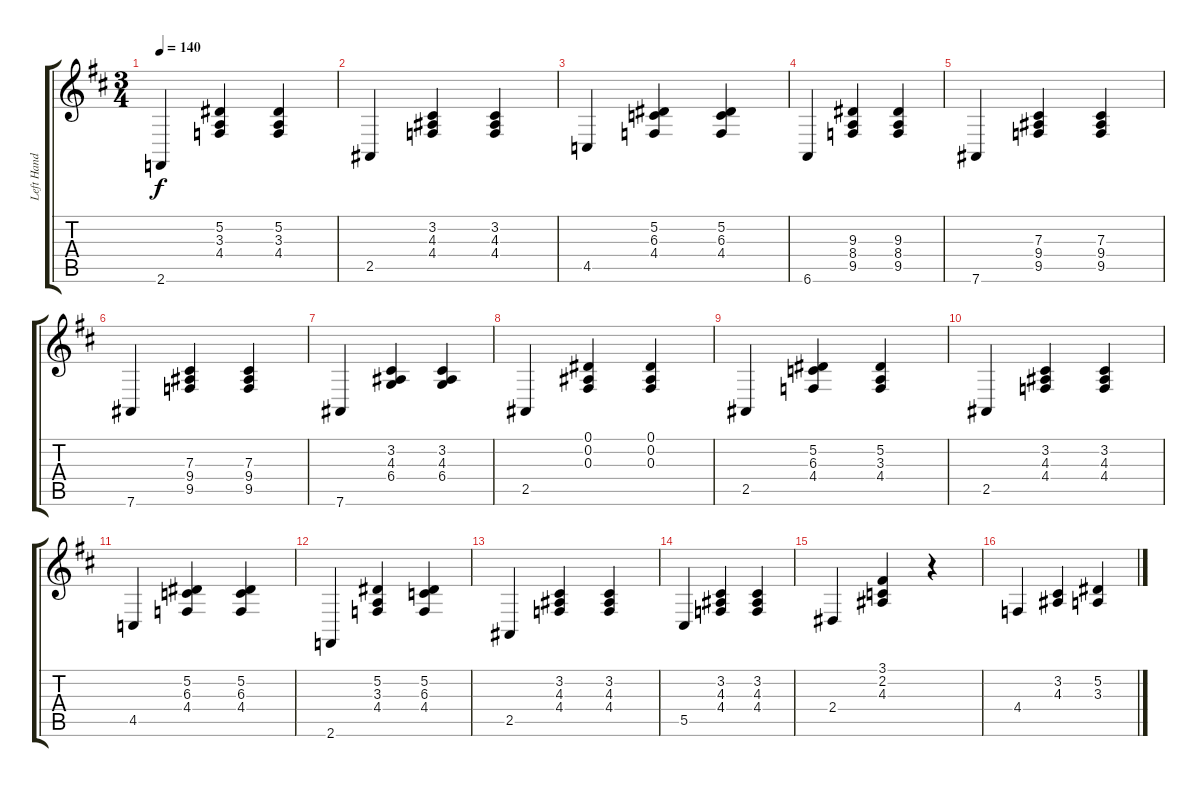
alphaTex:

\track ("Left Hand Rythem" "Left Hand ") {mute instrument acousticgrandpiano}
\staff {score tabs}
\tuning (Eb4 Bb3 Gb3 Db3 Ab2 Eb2) {hide}
\ts (3 4)
\tempo 140
\clef g2
\ks d
2.6.4{dy f} (5.2 3.3 4.4).4 (5.2 3.3 4.4).4 |
2.5.4 (3.2 4.3 4.4).4 (3.2 4.3 4.4).4 |
4.5.4 (5.2 6.3 4.4).4 (5.2 6.3 4.4).4 |
6.6.4 (9.3 8.4 9.5).4 (9.3 8.4 9.5).4 |
7.6.4 (7.3 9.4 9.5).4 (7.3 9.4 9.5).4 |
7.6.4 (7.3 9.4 9.5).4 (7.3 9.4 9.5).4 |
7.6.4 (3.2 4.3 6.4).4 (3.2 4.3 6.4).4 |
2.5.4 (0.1 0.2 0.3).4 (0.1 0.2 0.3).4 |
2.5.4 (5.2 6.3 4.4).4 (5.2 3.3 4.4).4 |
2.5.4 (3.2 4.3 4.4).4 (3.2 4.3 4.4).4 |
4.5.4 (5.2 6.3 4.4).4 (5.2 6.3 4.4).4 |
2.6.4 (5.2 3.3 4.4).4 (5.2 6.3 4.4).4 |
2.5.4 (3.2 4.3 4.4).4 (3.2 4.3 4.4).4 |
5.5.4 (3.2 4.3 4.4).4 (3.2 4.3 4.4).4 |
2.4.4 (3.1 2.2 4.3).4 r.4 |
4.4.4 (3.2 4.3).4 (5.2 3.3).4
